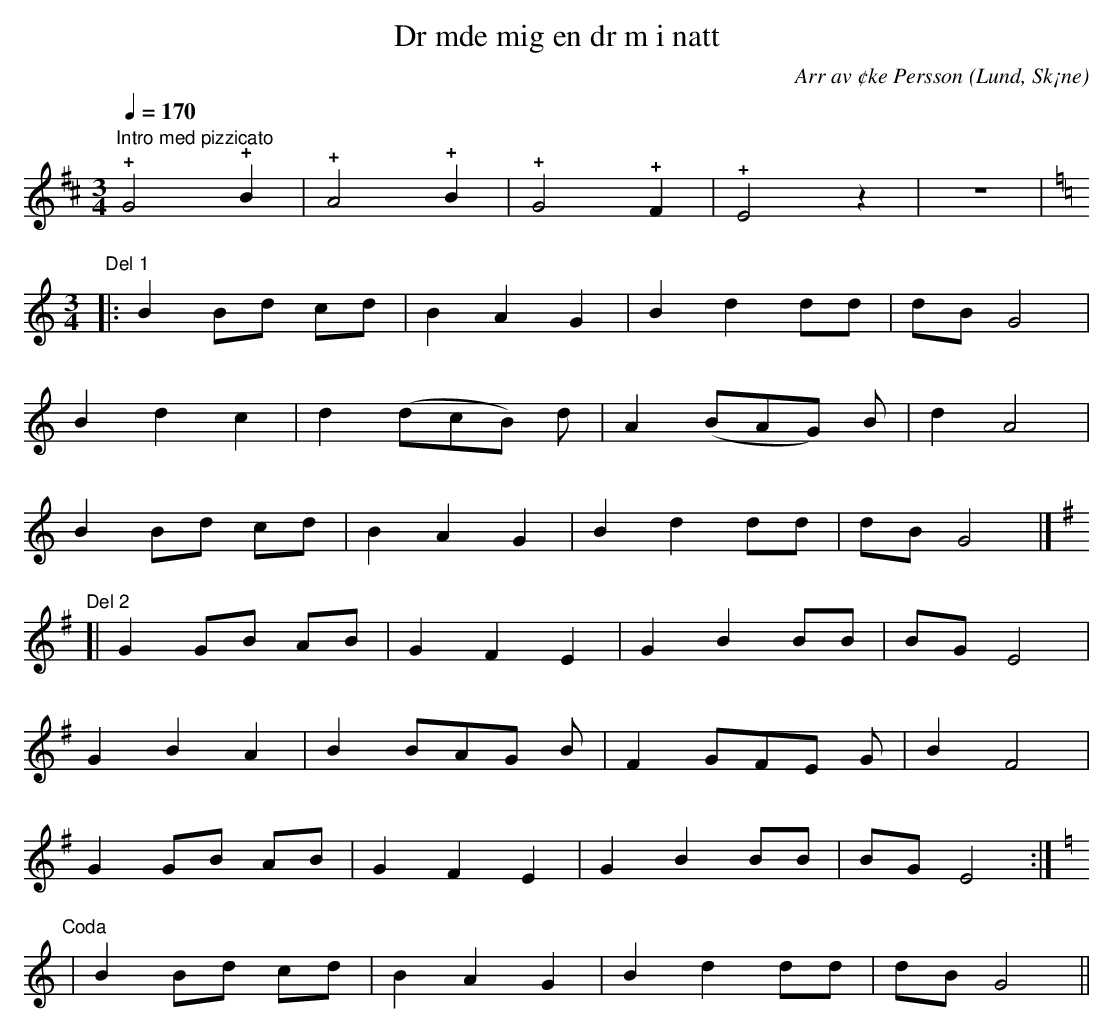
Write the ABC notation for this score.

X:1
T:Dr mde mig en dr m i natt
O:Lund, Sk¡ne
C:Arr av ¢ke Persson
M:3/4
L:1/4
Q:1/4=170
K:D
"Intro med pizzicato"!+!G2!+!B | !+!A2 !+!B | !+!G2 !+!F | !+!E2 z | z3 |
L:1/8
K:C
[M:3/4]"Del 1"|: B2 Bd cd | B2 A2 G2 | B2 d2 dd | dB G4 |
B2 d2 c2 | d2 (dcB) d | A2 (BAG) B | d2 A4 |
B2 Bd cd | B2 A2 G2 | B2 d2 dd | dB G4 |]
[K:G]"Del 2"[| G2 GB AB | G2 F2 E2 | G2 B2 BB | BG E4 |
G2 B2 A2 | B2 BAG B | F2 GFE G | B2 F4 |
G2 GB AB | G2 F2 E2 | G2 B2 BB | BG E4 :|
[K:C]"Coda" | B2 Bd cd | B2 A2 G2 | B2 d2 dd | dB G4 ||
